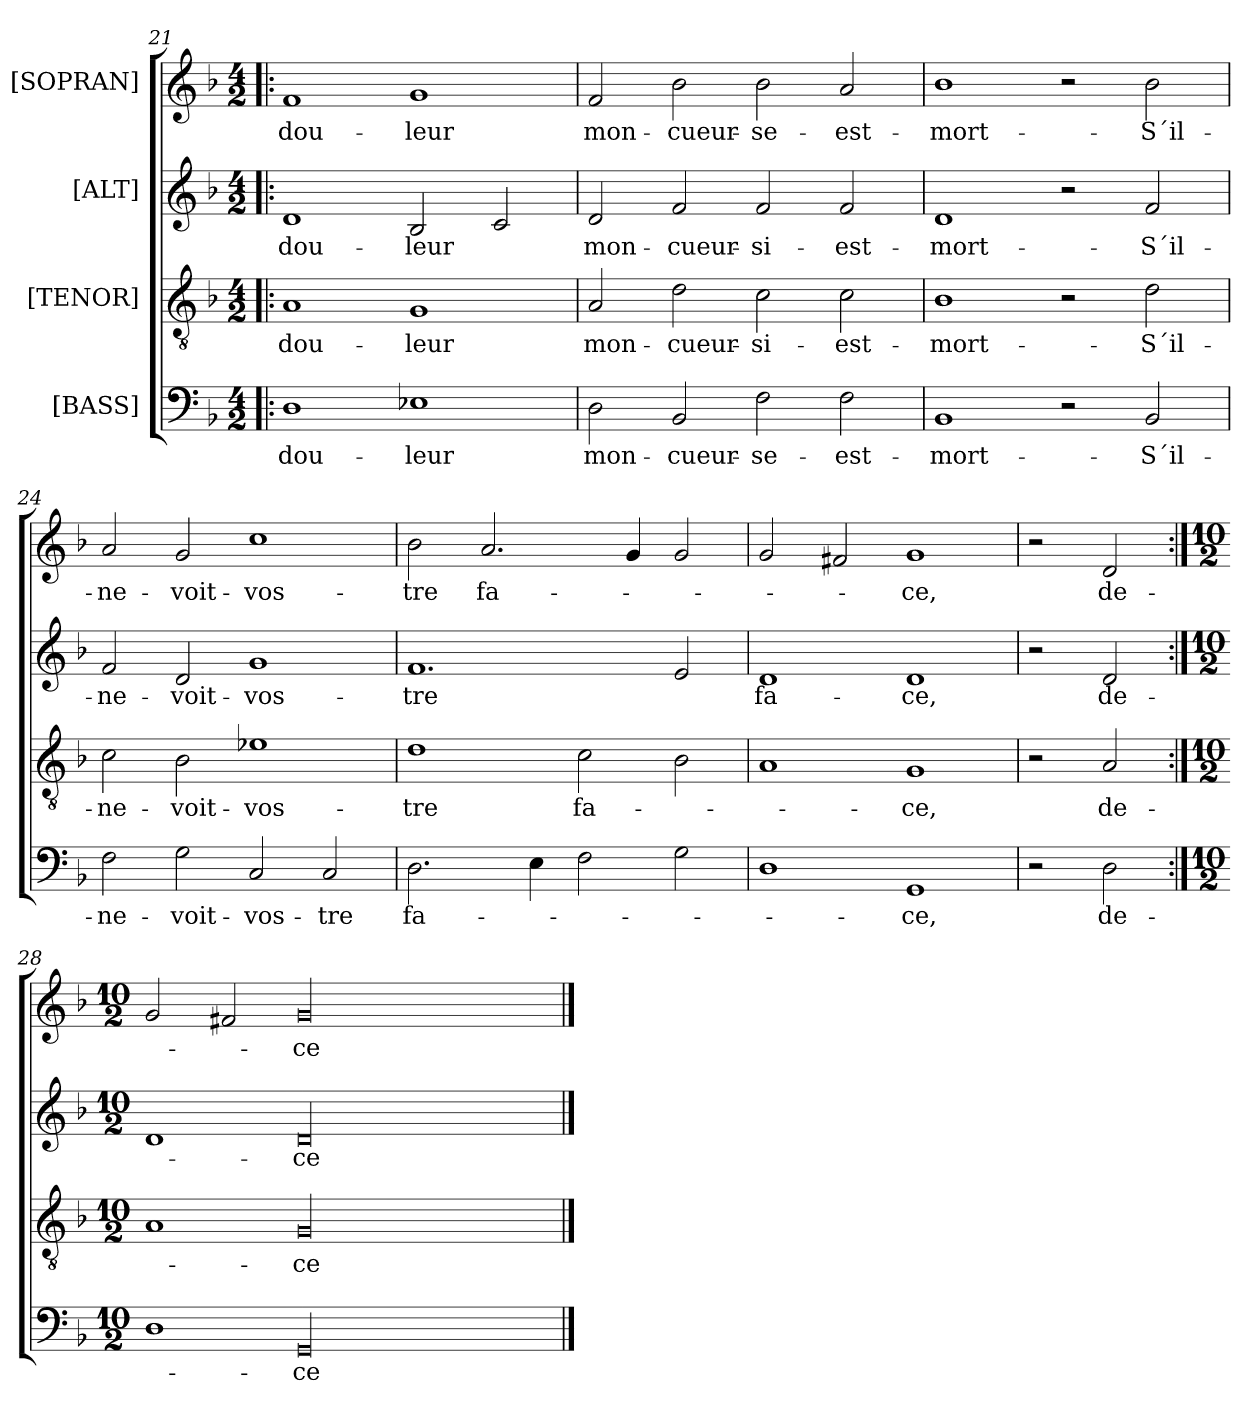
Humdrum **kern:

**kern	**text	**kern	**text	**kern	**text	**kern	**text
*part4	*part4	*part3	*part3	*part2	*part2	*part1	*part1
*staff4	*staff4	*staff3	*staff3	*staff2	*staff2	*staff1	*staff1
*I"[BASS]	*	*I"[TENOR]	*	*I"[ALT]	*	*I"[SOPRAN]	*
*clefF4	*	*clefGv2	*	*clefG2	*	*clefG2	*
*k[b-]	*	*k[b-]	*	*k[b-]	*	*k[b-]	*
*M4/2	*	*M4/2	*	*M4/2	*	*M4/2	*
=21!|:	=21!|:	=21!|:	=21!|:	=21!|:	=21!|:	=21!|:	=21!|:
1D\	dou-	1A/	dou-	1d/	dou-	1f/	dou-
1E-X\	-leur	1G/	-leur	2B-/	-leur	1g/	-leur
.	.	.	.	2c/	.	.	.
=22	=22	=22	=22	=22	=22	=22	=22
2D\	mon-	2A/	mon-	2d/	mon-	2f/	mon-
2BB-/	cueur-	2d\	cueur-	2f/	cueur-	2b-\	cueur-
2F\	se-	2c\	si-	2f/	si-	2b-\	se-
2F\	est-	2c\	est-	2f/	est-	2a/	est-
=23	=23	=23	=23	=23	=23	=23	=23
1BB-/	mort-	1B-\	mort-	1d/	mort-	1b-\	mort-
2r	.	2r	.	2r	.	2r	.
2BB-/	S´il-	2d\	S´il-	2f/	S´il-	2b-\	S´il-
=24	=24	=24	=24	=24	=24	=24	=24
2F\	ne-	2c\	ne-	2f/	ne-	2a/	ne-
2G\	voit-	2B-\	voit-	2d/	voit-	2g/	voit-
2C/	vos-	1e-X\	vos-	1g/	vos-	1cc\	vos-
2C/	-tre	.	.	.	.	.	.
=25	=25	=25	=25	=25	=25	=25	=25
2.D\	fa-	1d\	-tre	1.f/	-tre	2b-\	-tre
.	.	.	.	.	.	2.a/	fa-
4E\	.	.	.	.	.	.	.
2F\	.	2c\	fa-	.	.	.	.
.	.	.	.	.	.	4g/	.
2G\	.	2B-\	.	2e/	.	2g/	.
=26	=26	=26	=26	=26	=26	=26	=26
1D\	.	1A/	.	1d/	fa-	2g/	.
.	.	.	.	.	.	2f#X/	.
1GG/	-ce,	1G/	-ce,	1d/	-ce,	1g/	-ce,
=27	=27	=27	=27	=27	=27	=27	=27
2r	.	2r	.	2r	.	2r	.
2D\	de-	2A/	de-	2d/	de-	2d/	de-
=28:|!	=28:|!	=28:|!	=28:|!	=28:|!	=28:|!	=28:|!	=28:|!
*M10/2	*	*M10/2	*	*M10/2	*	*M10/2	*
1D\	.	1A/	.	1d/	.	2g/	.
.	.	.	.	.	.	2f#X/	.
00GG/	-ce	00G/	-ce	00d/	-ce	00g/	-ce
==	==	==	==	==	==	==	==
*-	*-	*-	*-	*-	*-	*-	*-
